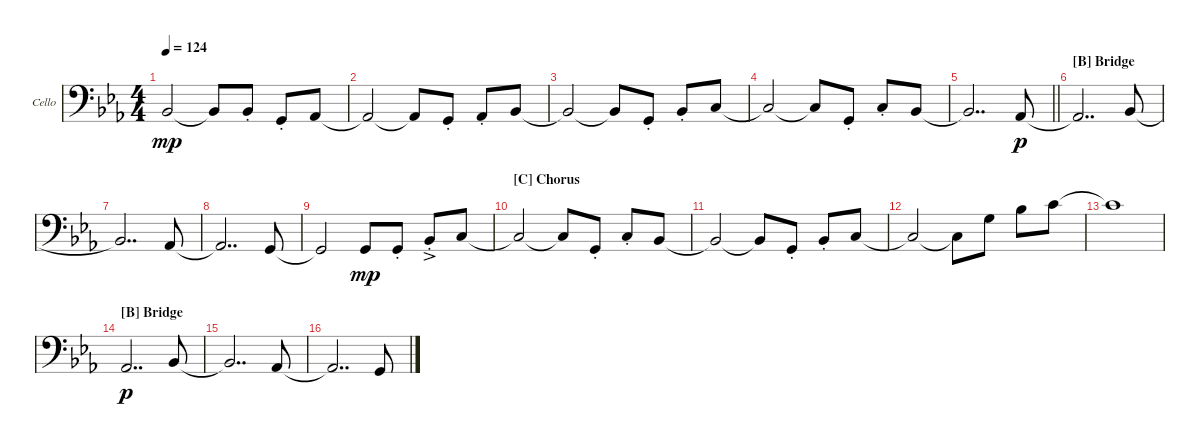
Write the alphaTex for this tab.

\bracketExtendMode groupsimilarinstruments
\firstSystemTrackNameOrientation horizontal
\otherSystemsTrackNameOrientation horizontal
\track ("Celloensemble" "Cello") {instrument cello}
\staff {score}
\tuning (A3 D3 G2 C2)
\ts (4 4)
\tempo 124
\clef f4
\ks cminor
3.3{t}.2{dy mp} 3.3{t}.8 10.4{st}.8 0.3{st}.8 1.3.8 |
1.3{t}.2 1.3{t}.8 0.3{st}.8 1.3{st}.8 3.3.8 |
3.3{t}.2 3.3{t}.8 0.3{st}.8 3.3{st}.8 5.3.8 |
5.3{t}.2 5.3{t}.8 7.4{st}.8 12.4{st}.8 10.4.8 |
\barLineRight lightlight
10.4{t}.2{dd} 1.3.8{dy p} |
\section ("B" "Bridge")
1.3{t}.2{dd} 10.4.8 |
10.4{t}.2{dd} 1.3.8 |
1.3{t}.2{dd} 0.3.8 |
0.3{t}.2 7.4.8{dy mp} 0.3{st}.8 3.3{ac st}.8 12.4.8 |
\section ("C" "Chorus")
12.4{t}.2 12.4{t}.8 7.4{st}.8 5.3{st}.8 3.3.8 |
3.3{t}.2 3.3{t}.8 0.3{st}.8 3.3{st}.8 5.3.8 |
5.3{t}.2 5.3{t}.8 12.3.8 15.3.8 17.3.8 |
17.3{t}.1 |
\section ("B" "Bridge")
1.3.2{dd dy p} 10.4.8 |
10.4{t}.2{dd} 1.3.8 |
1.3{t}.2{dd} 0.3.8
